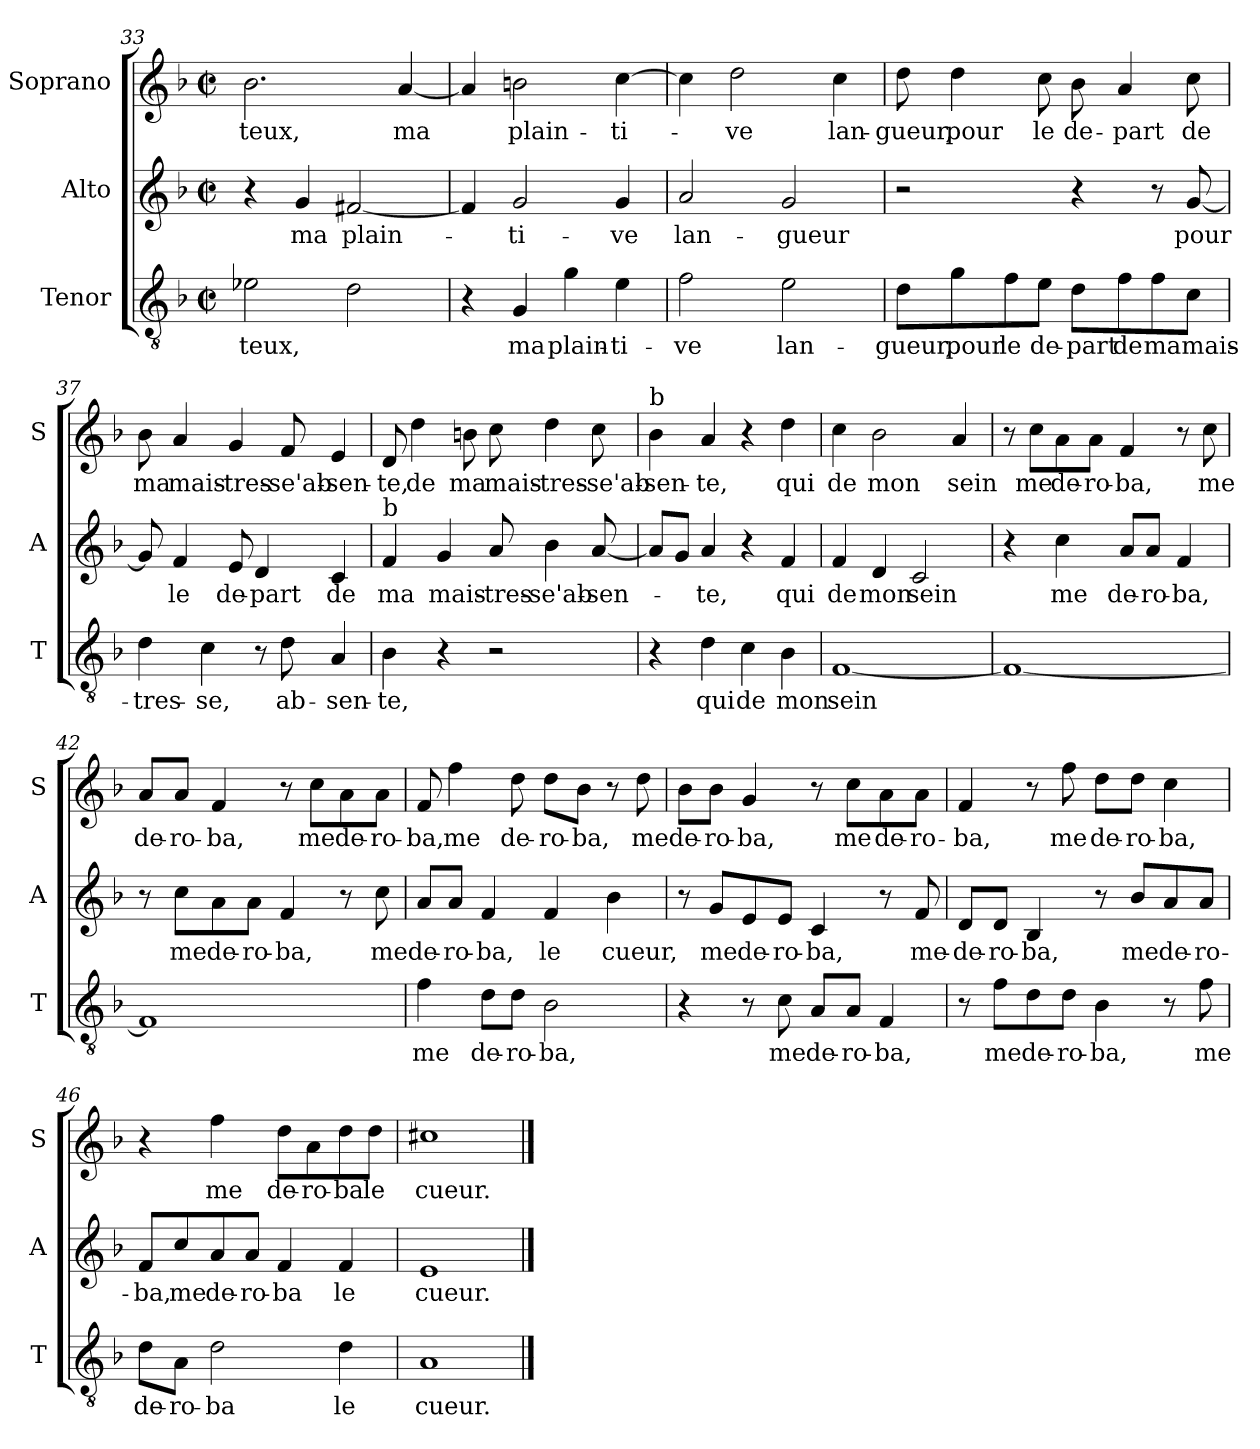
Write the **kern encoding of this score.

**kern	**text	**kern	**text	**kern	**text
*part3	*part3	*part2	*part2	*part1	*part1
*staff3	*staff3	*staff2	*staff2	*staff1	*staff1
*I"Tenor	*	*I"Alto	*	*I"Soprano	*
*I'T	*	*I'A	*	*I'S	*
*clefGv2	*	*clefG2	*	*clefG2	*
*k[b-]	*	*k[b-]	*	*k[b-]	*
*F:	*	*F:	*	*F:	*
*M2/2	*	*M2/2	*	*M2/2	*
*met(c|)	*	*met(c|)	*	*met(c|)	*
=33	=33	=33	=33	=33	=33
!	!LO:LY:b	!	!	!	!LO:LY:b
2e-X\	-teux,	4r	.	2.b-\	-teux,
!	!	!	!LO:LY:b	!	!
.	.	4g/	ma	.	.
!	!	!	!LO:LY:b	!	!
2d\	.	[2f#X/	plain-	.	.
!	!	!	!	!	!LO:LY:b
.	.	.	.	[4a/	ma
=34	=34	=34	=34	=34	=34
4r	.	4f#/]	.	4a/]	.
!	!LO:LY:b	!	!LO:LY:b	!	!LO:LY:b
4G/	ma	2g/	-ti-	2bn\	plain-
!	!LO:LY:b	!	!	!	!
4g\	plain-	.	.	.	.
!	!LO:LY:b	!	!LO:LY:b	!	!LO:LY:b
4e\	-ti-	4g/	-ve	[4cc\	-ti-
=35	=35	=35	=35	=35	=35
!	!LO:LY:b	!	!LO:LY:b	!	!
2f\	-ve	2a/	lan-	4cc\]	.
!	!	!	!	!	!LO:LY:b
.	.	.	.	2dd\	-ve
!	!LO:LY:b	!	!LO:LY:b	!	!
2e\	lan-	2g/	-gueur	.	.
!	!	!	!	!	!LO:LY:b
.	.	.	.	4cc\	lan-
!!LO:LB:g=z
=36	=36	=36	=36	=36	=36
!	!LO:LY:b	!	!	!	!LO:LY:b
8d\L	-gueur,	2r	.	8dd\	-gueur,
!	!LO:LY:b	!	!	!	!LO:LY:b
8g\	pour	.	.	4dd\	pour
!	!LO:LY:b	!	!	!	!
8f\	le	.	.	.	.
!	!LO:LY:b	!	!	!	!LO:LY:b
8e\J	de-	.	.	8cc\	le
!	!LO:LY:b	!	!	!	!LO:LY:b
8d\L	-part	4r	.	8b-\	de-
!	!LO:LY:b	!	!	!	!LO:LY:b
8f\	de	.	.	4a/	-part
!	!LO:LY:b	!	!	!	!
8f\	ma	8r	.	.	.
!	!LO:LY:b	!	!LO:LY:b	!	!LO:LY:b
8c\J	mais-	[8g/	pour	8cc\	de
=37	=37	=37	=37	=37	=37
!	!LO:LY:b	!	!	!	!LO:LY:b
4d\	-tres-	8g/]	.	8b-\	ma
!	!	!	!LO:LY:b	!	!LO:LY:b
.	.	4f/	le	4a/	mais-
!	!LO:LY:b	!	!	!	!
4c\	-se,	.	.	.	.
!	!	!	!LO:LY:b	!	!LO:LY:b
.	.	8e/	de-	4g/	-tres-
!	!	!	!LO:LY:b	!	!
8r	.	4d/	-part	.	.
!	!LO:LY:b	!	!	!	!LO:LY:b
8d\	ab-	.	.	8f/	-se'ab-
!	!LO:LY:b	!	!LO:LY:b	!	!LO:LY:b
4A/	-sen-	4c/	de	4e/	-sen-
=38	=38	=38	=38	=38	=38
!	!	!LO:TX:a:t=b	!	!	!
!	!LO:LY:b	!	!LO:LY:b	!	!LO:LY:b
4B-\	-te,	4f/	ma	8d/	-te,
!	!	!	!	!	!LO:LY:b
.	.	.	.	4dd\	de
!	!	!	!LO:LY:b	!	!
4r	.	4g/	mais-	.	.
!	!	!	!	!	!LO:LY:b
.	.	.	.	8bn\	ma
!	!	!	!LO:LY:b	!	!LO:LY:b
2r	.	8a/	-tres-	8cc\	mais-
!	!	!	!LO:LY:b	!	!LO:LY:b
.	.	4b-\	-se'ab-	4dd\	-tres-
!	!	!	!LO:LY:b	!	!LO:LY:b
.	.	[8a/	-sen-	8cc\	-se'ab-
=39	=39	=39	=39	=39	=39
!	!	!	!	!LO:TX:a:t=b	!
!	!	!	!	!	!LO:LY:b
4r	.	8a/L]	.	4b-\	-sen-
.	.	8g/J	.	.	.
!	!LO:LY:b	!	!LO:LY:b	!	!LO:LY:b
4d\	qui	4a/	-te,	4a/	-te,
!	!LO:LY:b	!	!	!	!
4c\	de	4r	.	4r	.
!	!LO:LY:b	!	!LO:LY:b	!	!LO:LY:b
4B-\	mon	4f/	qui	4dd\	qui
!!LO:LB:g=z
=40	=40	=40	=40	=40	=40
!	!LO:LY:b	!	!LO:LY:b	!	!LO:LY:b
[1F	sein	4f/	de	4cc\	de
!	!	!	!LO:LY:b	!	!LO:LY:b
.	.	4d/	mon	2b-\	mon
!	!	!	!LO:LY:b	!	!
.	.	2c/	sein	.	.
!	!	!	!	!	!LO:LY:b
.	.	.	.	4a/	sein
=41	=41	=41	=41	=41	=41
1F_	.	4r	.	8r	.
!	!	!	!	!	!LO:LY:b
.	.	.	.	8cc\L	me
!	!	!	!LO:LY:b	!	!LO:LY:b
.	.	4cc\	me	8a\	de-
!	!	!	!	!	!LO:LY:b
.	.	.	.	8a\J	-ro-
!	!	!	!LO:LY:b	!	!LO:LY:b
.	.	8a/L	de-	4f/	-ba,
!	!	!	!LO:LY:b	!	!
.	.	8a/J	-ro-	.	.
!	!	!	!LO:LY:b	!	!
.	.	4f/	-ba,	8r	.
!	!	!	!	!	!LO:LY:b
.	.	.	.	8cc\	me
=42	=42	=42	=42	=42	=42
!	!	!	!	!	!LO:LY:b
1F]	.	8r	.	8a/L	de-
!	!	!	!LO:LY:b	!	!LO:LY:b
.	.	8cc\L	me	8a/J	-ro-
!	!	!	!LO:LY:b	!	!LO:LY:b
.	.	8a\	de-	4f/	-ba,
!	!	!	!LO:LY:b	!	!
.	.	8a\J	-ro-	.	.
!	!	!	!LO:LY:b	!	!
.	.	4f/	-ba,	8r	.
!	!	!	!	!	!LO:LY:b
.	.	.	.	8cc\L	me
!	!	!	!	!	!LO:LY:b
.	.	8r	.	8a\	de-
!	!	!	!LO:LY:b	!	!LO:LY:b
.	.	8cc\	me	8a\J	-ro-
=43	=43	=43	=43	=43	=43
!	!LO:LY:b	!	!LO:LY:b	!	!LO:LY:b
4f\	me	8a/L	de-	8f/	-ba,
!	!	!	!LO:LY:b	!	!LO:LY:b
.	.	8a/J	-ro-	4ff\	me
!	!LO:LY:b	!	!LO:LY:b	!	!
8d\L	de-	4f/	-ba,	.	.
!	!LO:LY:b	!	!	!	!LO:LY:b
8d\J	-ro-	.	.	8dd\	de-
!	!LO:LY:b	!	!LO:LY:b	!	!LO:LY:b
2B-\	-ba,	4f/	le	8dd\L	-ro-
!	!	!	!	!	!LO:LY:b
.	.	.	.	8b-\J	-ba,
!	!	!	!LO:LY:b	!	!
.	.	4b-\	cueur,	8r	.
!	!	!	!	!	!LO:LY:b
.	.	.	.	8dd\	me
!!LO:LB:g=z
=44	=44	=44	=44	=44	=44
!	!	!	!	!	!LO:LY:b
4r	.	8r	.	8b-\L	de-
!	!	!	!LO:LY:b	!	!LO:LY:b
.	.	8g/L	me	8b-\J	-ro-
!	!	!	!LO:LY:b	!	!LO:LY:b
8r	.	8e/	de-	4g/	-ba,
!	!LO:LY:b	!	!LO:LY:b	!	!
8c\	me	8e/J	-ro-	.	.
!	!LO:LY:b	!	!LO:LY:b	!	!
8A/L	de-	4c/	-ba,	8r	.
!	!LO:LY:b	!	!	!	!LO:LY:b
8A/J	-ro-	.	.	8cc\L	me
!	!LO:LY:b	!	!	!	!LO:LY:b
4F/	-ba,	8r	.	8a\	de-
!	!	!	!LO:LY:b	!	!LO:LY:b
.	.	8f/	me-	8a\J	-ro-
=45	=45	=45	=45	=45	=45
!	!	!	!LO:LY:b	!	!LO:LY:b
8r	.	8d/L	-de-	4f/	-ba,
!	!LO:LY:b	!	!LO:LY:b	!	!
8f\L	me	8d/J	-ro-	.	.
!	!LO:LY:b	!	!LO:LY:b	!	!
8d\	de-	4B-/	-ba,	8r	.
!	!LO:LY:b	!	!	!	!LO:LY:b
8d\J	-ro-	.	.	8ff\	me
!	!LO:LY:b	!	!	!	!LO:LY:b
4B-\	-ba,	8r	.	8dd\L	de-
!	!	!	!LO:LY:b	!	!LO:LY:b
.	.	8b-/L	me	8dd\J	-ro-
!	!	!	!LO:LY:b	!	!LO:LY:b
8r	.	8a/	de-	4cc\	-ba,
!	!LO:LY:b	!	!LO:LY:b	!	!
8f\	me	8a/J	-ro-	.	.
=46	=46	=46	=46	=46	=46
!	!LO:LY:b	!	!LO:LY:b	!	!
8d\L	de-	8f/L	-ba,	4r	.
!	!LO:LY:b	!	!LO:LY:b	!	!
8A\J	-ro-	8cc/	me	.	.
!	!LO:LY:b	!	!LO:LY:b	!	!LO:LY:b
2d\	-ba	8a/	de-	4ff\	me
!	!	!	!LO:LY:b	!	!
.	.	8a/J	-ro-	.	.
!	!	!	!LO:LY:b	!	!LO:LY:b
.	.	4f/	-ba	8dd\L	de-
!	!	!	!	!	!LO:LY:b
.	.	.	.	8a\	-ro-
!	!LO:LY:b	!	!LO:LY:b	!	!LO:LY:b
4d\	le	4f/	le	8dd\	-ba
!	!	!	!	!	!LO:LY:b
.	.	.	.	8dd\J	le
=47	=47	=47	=47	=47	=47
!	!LO:LY:b	!	!LO:LY:b	!	!LO:LY:b
1A	cueur.	1e	cueur.	1cc#X	cueur.
==	==	==	==	==	==
*-	*-	*-	*-	*-	*-
